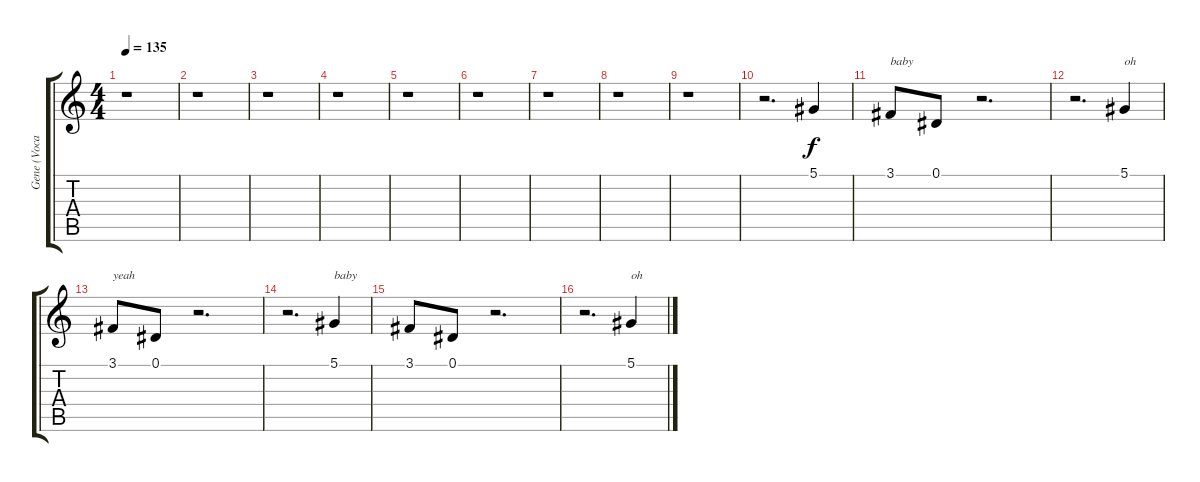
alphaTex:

\track ("Gene (Vocals)" "Gene (Voca") {instrument lead2sawtooth}
\staff {score tabs}
\tuning (Eb4 Bb3 Gb3 Db3 Ab2 Eb2) {hide}
\ts (4 4)
\tempo 135
\clef g2
\ks c
r.1{dy f} |
r.1 |
r.1 |
r.1 |
r.1 |
r.1 |
r.1 |
r.1 |
r.1 |
r.2{d} 5.1.4{volume 12} |
3.1.8{txt "baby"} 0.1.8 r.2{d} |
r.2{d} 5.1.4{txt "oh"} |
3.1.8{txt "yeah"} 0.1.8 r.2{d} |
r.2{d} 5.1.4{txt "baby"} |
3.1.8 0.1.8 r.2{d} |
r.2{d} 5.1.4{txt "oh"}
